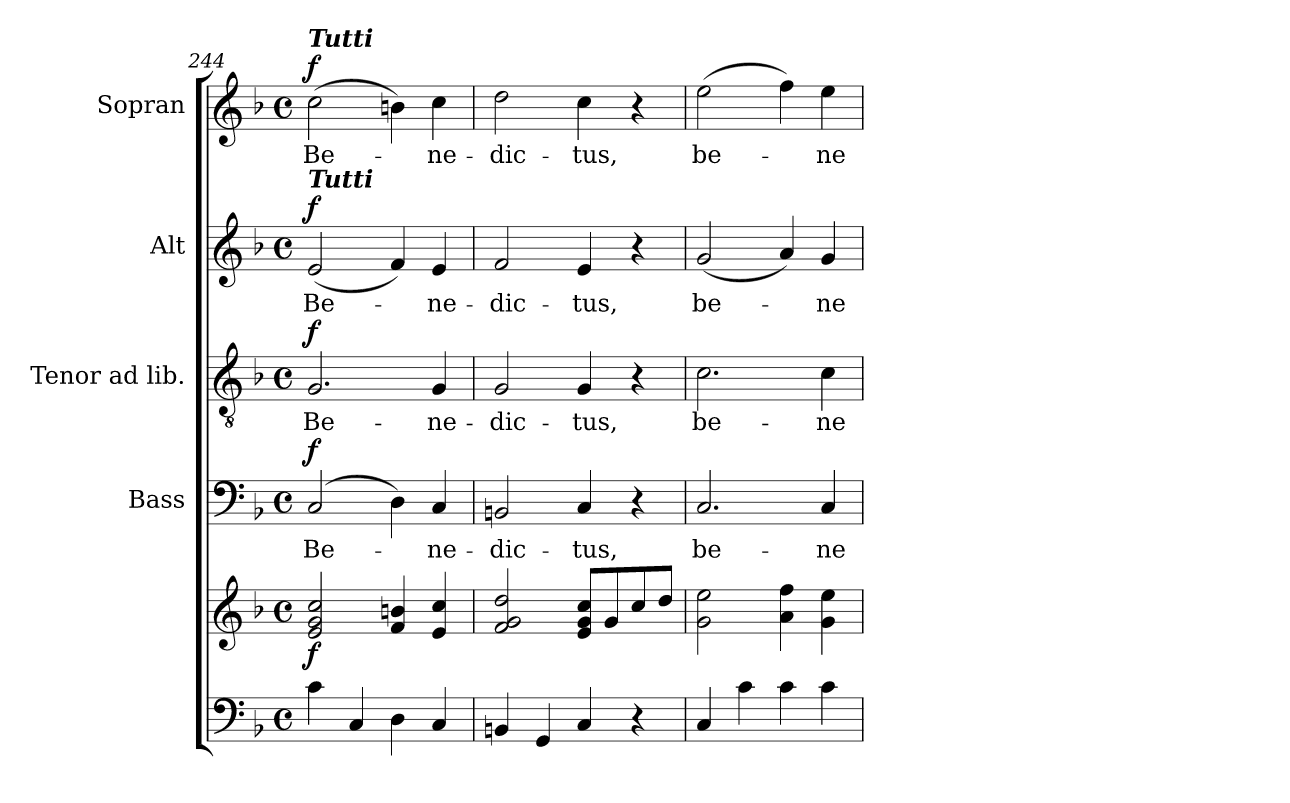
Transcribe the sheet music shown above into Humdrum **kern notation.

**kern	**kern	**dynam	**kern	**text	**dynam	**kern	**text	**dynam	**kern	**text	**dynam	**kern	**text	**dynam
*part5	*part5	*part5	*part4	*part4	*part4	*part3	*part3	*part3	*part2	*part2	*part2	*part1	*part1	*part1
*staff6	*staff5	*staff5/6	*staff4	*staff4	*staff4	*staff3	*staff3	*staff3	*staff2	*staff2	*staff2	*staff1	*staff1	*staff1
*	*	*	*I"Bass	*	*	*I"Tenor ad lib.	*	*	*I"Alt	*	*	*I"Sopran	*	*
*	*	*	*I'B.	*	*	*I'T.	*	*	*I'A.	*	*	*I'S.	*	*
*clefF4	*clefG2	*	*clefF4	*	*	*clefGv2	*	*	*clefG2	*	*	*clefG2	*	*
*k[b-]	*k[b-]	*	*k[b-]	*	*	*k[b-]	*	*	*k[b-]	*	*	*k[b-]	*	*
*F:	*F:	*	*F:	*	*	*F:	*	*	*F:	*	*	*F:	*	*
*M4/4	*M4/4	*	*M4/4	*	*	*M4/4	*	*	*M4/4	*	*	*M4/4	*	*
*met(c)	*met(c)	*	*met(c)	*	*	*met(c)	*	*	*met(c)	*	*	*met(c)	*	*
=244	=244	=244	=244	=244	=244	=244	=244	=244	=244	=244	=244	=244	=244	=244
!	!	!	!	!	!	!	!	!	!	!	!	!LO:TX:a:Bi:t=Tutti	!	!
!	!	!	!	!	!	!	!	!	!LO:TX:a:Bi:t=Tutti	!	!	!	!	!
!	!	!LO:DY:b	!	!LO:LY:b	!LO:DY:a	!	!LO:LY:b	!LO:DY:a	!	!LO:LY:b	!LO:DY:a	!	!LO:LY:b	!LO:DY:a
4c\	2e/ 2g/ 2cc/	f	(2C/	Be-	f	2.G/	Be-	f	(<2e/	Be-	f	(>2cc\	Be-	f
4C/	.	.	.	.	.	.	.	.	.	.	.	.	.	.
4D\	4f/ 4bn/	.	4D\)	.	.	.	.	.	4f/)	.	.	4bn\)	.	.
!	!	!	!	!LO:LY:b	!	!	!LO:LY:b	!	!	!LO:LY:b	!	!	!LO:LY:b	!
4C/	4e/ 4cc/	.	4C/	-ne-	.	4G/	-ne-	.	4e/	-ne-	.	4cc\	-ne-	.
=245	=245	=245	=245	=245	=245	=245	=245	=245	=245	=245	=245	=245	=245	=245
!	!	!	!	!LO:LY:b	!	!	!LO:LY:b	!	!	!LO:LY:b	!	!	!LO:LY:b	!
4BBn/	2f/ 2g/ 2dd/	.	2BBn/	-dic-	.	2G/	-dic-	.	2f/	-dic-	.	2dd\	-dic-	.
4GG/	.	.	.	.	.	.	.	.	.	.	.	.	.	.
!	!	!	!	!LO:LY:b	!	!	!LO:LY:b	!	!	!LO:LY:b	!	!	!LO:LY:b	!
4C/	8e/ 8g/ 8cc/L	.	4C/	-tus,	.	4G/	-tus,	.	4e/	-tus,	.	4cc\	-tus,	.
.	8g/	.	.	.	.	.	.	.	.	.	.	.	.	.
4r	8cc/	.	4r	.	.	4r	.	.	4r	.	.	4r	.	.
.	8dd/J	.	.	.	.	.	.	.	.	.	.	.	.	.
=246	=246	=246	=246	=246	=246	=246	=246	=246	=246	=246	=246	=246	=246	=246
!	!	!	!	!LO:LY:b	!	!	!LO:LY:b	!	!	!LO:LY:b	!	!	!LO:LY:b	!
4C/	2g\ 2ee\	.	2.C/	be-	.	2.c\	be-	.	(<2g/	be-	.	(>2ee\	be-	.
4c\	.	.	.	.	.	.	.	.	.	.	.	.	.	.
4c\	4a\ 4ff\	.	.	.	.	.	.	.	4a/)	.	.	4ff\)	.	.
!	!	!	!	!LO:LY:b	!	!	!LO:LY:b	!	!	!LO:LY:b	!	!	!LO:LY:b	!
4c\	4g\ 4ee\	.	4C/	-ne-	.	4c\	-ne-	.	4g/	-ne-	.	4ee\	-ne-	.
=	=	=	=	=	=	=	=	=	=	=	=	=	=	=
*-	*-	*-	*-	*-	*-	*-	*-	*-	*-	*-	*-	*-	*-	*-
